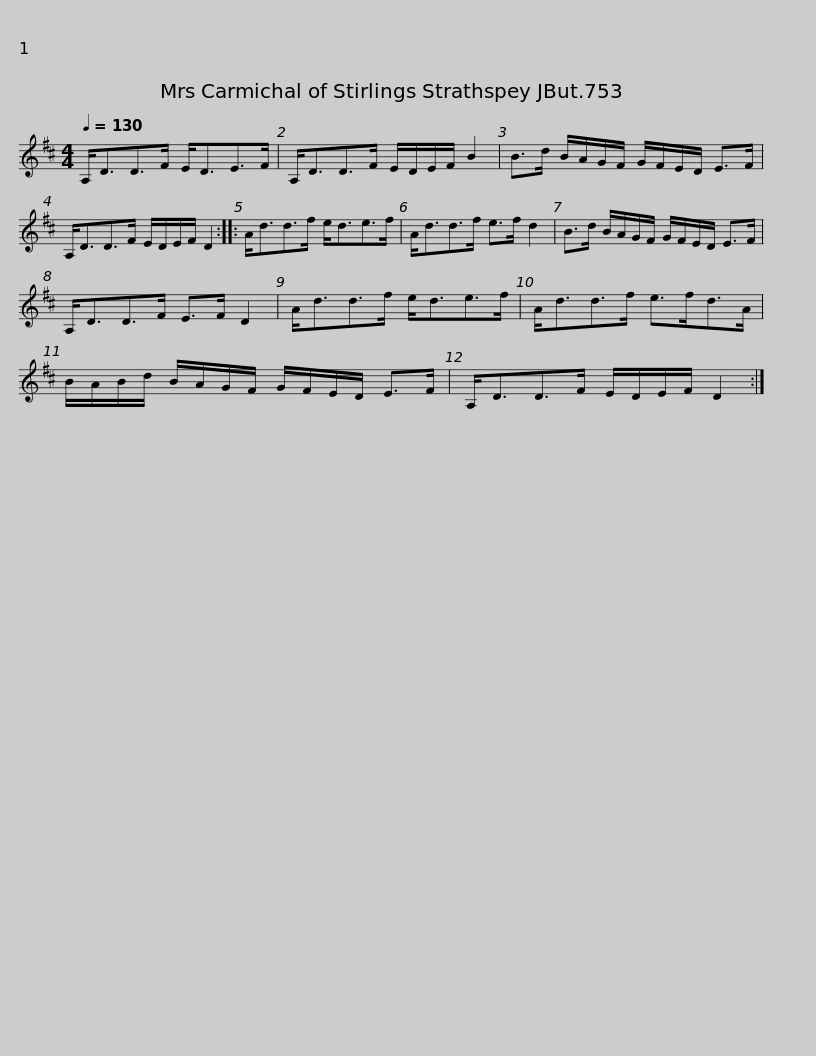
X:1
L:1/8
Q:1/4=130
M:4/4
I:linebreak $
K:D
V:1 treble
V:1
 A,<DD>F E<DE>F | A,<DD>F E/D/E/F/ B2 | B>d B/A/G/F/ G/F/E/D/ E>F | A,<DD>F E/D/E/F/ D2 ::$ A<dd>f e<de>f | %5
 A<dd>f e>f d2 | B>d B/A/G/F/ G/F/E/D/ E>F | A,<DD>F E>F D2 |$ A<dd>f e<de>f | A<dd>f e>fd>A | %10
 B/A/B/d/ B/A/G/F/ G/F/E/D/ E>F | A,<DD>F E/D/E/F/ D2 :| %12
